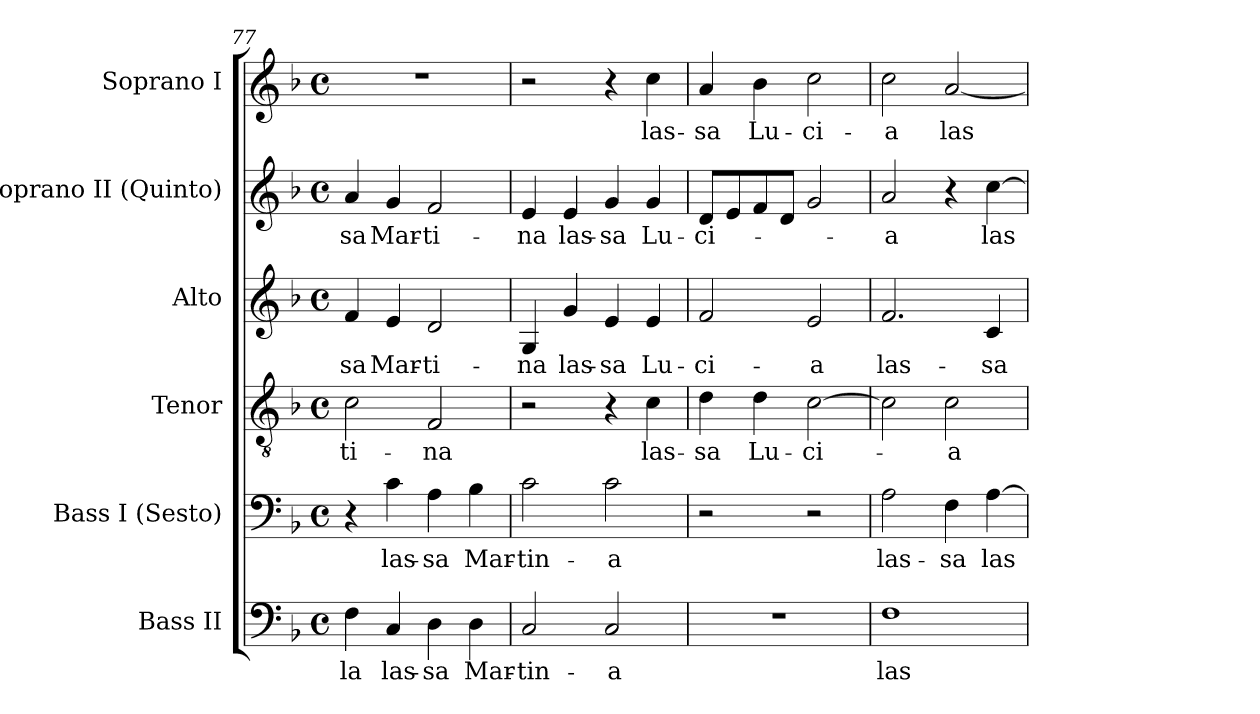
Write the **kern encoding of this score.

**kern	**text	**kern	**text	**kern	**text	**kern	**text	**kern	**text	**kern	**text
*part6	*part6	*part5	*part5	*part4	*part4	*part3	*part3	*part2	*part2	*part1	*part1
*staff6	*staff6	*staff5	*staff5	*staff4	*staff4	*staff3	*staff3	*staff2	*staff2	*staff1	*staff1
*I"Bass II	*	*I"Bass I (Sesto)	*	*I"Tenor	*	*I"Alto	*	*I"Soprano II (Quinto)	*	*I"Soprano I	*
*I'B.	*	*I'B.	*	*I'T.	*	*I'A.	*	*I'S.	*	*I'S.	*
*clefF4	*	*clefF4	*	*clefGv2	*	*clefG2	*	*clefG2	*	*clefG2	*
*	*	*	*	*ITrd7c12	*	*	*	*	*	*	*
*k[b-]	*	*k[b-]	*	*k[b-]	*	*k[b-]	*	*k[b-]	*	*k[b-]	*
*F:	*	*F:	*	*F:	*	*F:	*	*F:	*	*F:	*
*M4/4	*	*M4/4	*	*M4/4	*	*M4/4	*	*M4/4	*	*M4/4	*
*met(c)	*	*met(c)	*	*met(c)	*	*met(c)	*	*met(c)	*	*met(c)	*
=77	=77	=77	=77	=77	=77	=77	=77	=77	=77	=77	=77
!	!LO:LY:b:color=#000000	!	!	!	!	!	!	!	!	!	!
!	!	!	!	!	!LO:LY:b:color=#000000	!	!	!	!	!	!
!	!	!	!	!	!	!	!LO:LY:b:color=#000000	!	!	!	!
!	!	!	!	!	!	!	!	!	!LO:LY:b:color=#000000	!	!
4Fi\	-la	4r	.	2Ci\	-ti-	4fi/	-sa	4ai/	-sa	1r	.
!	!LO:LY:b:color=#000000	!	!	!	!	!	!	!	!	!	!
!	!	!	!LO:LY:b:color=#000000	!	!	!	!	!	!	!	!
!	!	!	!	!	!	!	!LO:LY:b:color=#000000	!	!	!	!
!	!	!	!	!	!	!	!	!	!LO:LY:b:color=#000000	!	!
4Ci/	las-	4ci\	las-	.	.	4ei/	Mar-	4gi/	Mar-	.	.
!	!LO:LY:b:color=#000000	!	!	!	!	!	!	!	!	!	!
!	!	!	!LO:LY:b:color=#000000	!	!	!	!	!	!	!	!
!	!	!	!	!	!LO:LY:b:color=#000000	!	!	!	!	!	!
!	!	!	!	!	!	!	!LO:LY:b:color=#000000	!	!	!	!
!	!	!	!	!	!	!	!	!	!LO:LY:b:color=#000000	!	!
4Di\	-sa	4Ai\	-sa	2FFi/	-na	2di/	-ti-	2fi/	-ti-	.	.
!	!LO:LY:b:color=#000000	!	!	!	!	!	!	!	!	!	!
!	!	!	!LO:LY:b:color=#000000	!	!	!	!	!	!	!	!
4Di\	Mar-	4B-i\	Mar-	.	.	.	.	.	.	.	.
=78	=78	=78	=78	=78	=78	=78	=78	=78	=78	=78	=78
!	!LO:LY:b:color=#000000	!	!	!	!	!	!	!	!	!	!
!	!	!	!LO:LY:b:color=#000000	!	!	!	!	!	!	!	!
!	!	!	!	!	!	!	!LO:LY:b:color=#000000	!	!	!	!
!	!	!	!	!	!	!	!	!	!LO:LY:b:color=#000000	!	!
2Ci/	-tin-	2ci\	-tin-	2r	.	4Gi/	-na	4ei/	-na	2r	.
!	!	!	!	!	!	!	!LO:LY:b:color=#000000	!	!	!	!
!	!	!	!	!	!	!	!	!	!LO:LY:b:color=#000000	!	!
.	.	.	.	.	.	4gi/	las-	4ei/	las-	.	.
!	!LO:LY:b:color=#000000	!	!	!	!	!	!	!	!	!	!
!	!	!	!LO:LY:b:color=#000000	!	!	!	!	!	!	!	!
!	!	!	!	!	!	!	!LO:LY:b:color=#000000	!	!	!	!
!	!	!	!	!	!	!	!	!	!LO:LY:b:color=#000000	!	!
2Ci/	-a	2ci\	-a	4r	.	4ei/	-sa	4gi/	-sa	4r	.
!	!	!	!	!	!LO:LY:b:color=#000000	!	!	!	!	!	!
!	!	!	!	!	!	!	!LO:LY:b:color=#000000	!	!	!	!
!	!	!	!	!	!	!	!	!	!LO:LY:b:color=#000000	!	!
!	!	!	!	!	!	!	!	!	!	!	!LO:LY:b:color=#000000
.	.	.	.	4Ci\	las-	4ei/	Lu-	4gi/	Lu-	4cci\	las-
=79	=79	=79	=79	=79	=79	=79	=79	=79	=79	=79	=79
!	!	!	!	!	!LO:LY:b:color=#000000	!	!	!	!	!	!
!	!	!	!	!	!	!	!LO:LY:b:color=#000000	!	!	!	!
!	!	!	!	!	!	!	!	!	!LO:LY:b:color=#000000	!	!
!	!	!	!	!	!	!	!	!	!	!	!LO:LY:b:color=#000000
1r	.	2r	.	4Di\	-sa	2fi/	-ci-	8di/L	-ci-	4ai/	-sa
.	.	.	.	.	.	.	.	8ei/	.	.	.
!	!	!	!	!	!LO:LY:b:color=#000000	!	!	!	!	!	!
!	!	!	!	!	!	!	!	!	!	!	!LO:LY:b:color=#000000
.	.	.	.	4Di\	Lu-	.	.	8fi/	.	4b-i\	Lu-
.	.	.	.	.	.	.	.	8di/J	.	.	.
!	!	!	!	!	!LO:LY:b:color=#000000	!	!	!	!	!	!
!	!	!	!	!	!	!	!LO:LY:b:color=#000000	!	!	!	!
!	!	!	!	!	!	!	!	!	!	!	!LO:LY:b:color=#000000
.	.	2r	.	[2Ci\	-ci-	2ei/	-a	2gi/	.	2cci\	-ci-
=80	=80	=80	=80	=80	=80	=80	=80	=80	=80	=80	=80
!	!LO:LY:b:color=#000000	!	!	!	!	!	!	!	!	!	!
!	!	!	!LO:LY:b:color=#000000	!	!	!	!	!	!	!	!
!	!	!	!	!	!	!	!LO:LY:b:color=#000000	!	!	!	!
!	!	!	!	!	!	!	!	!	!LO:LY:b:color=#000000	!	!
!	!	!	!	!	!	!	!	!	!	!	!LO:LY:b:color=#000000
1Fi	las-	2Ai\	las-	2Ci\]	.	2.fi/	las-	2ai/	-a	2cci\	-a
!	!	!	!LO:LY:b:color=#000000	!	!	!	!	!	!	!	!
!	!	!	!	!	!LO:LY:b:color=#000000	!	!	!	!	!	!
!	!	!	!	!	!	!	!	!	!	!	!LO:LY:b:color=#000000
.	.	4Fi\	-sa	2Ci\	-a	.	.	4r	.	[2ai/	las-
!	!	!	!LO:LY:b:color=#000000	!	!	!	!	!	!	!	!
!	!	!	!	!	!	!	!LO:LY:b:color=#000000	!	!	!	!
!	!	!	!	!	!	!	!	!	!LO:LY:b:color=#000000	!	!
.	.	[4Ai\	las-	.	.	4ci/	-sa	[4cci\	las-	.	.
=	=	=	=	=	=	=	=	=	=	=	=
*-	*-	*-	*-	*-	*-	*-	*-	*-	*-	*-	*-
